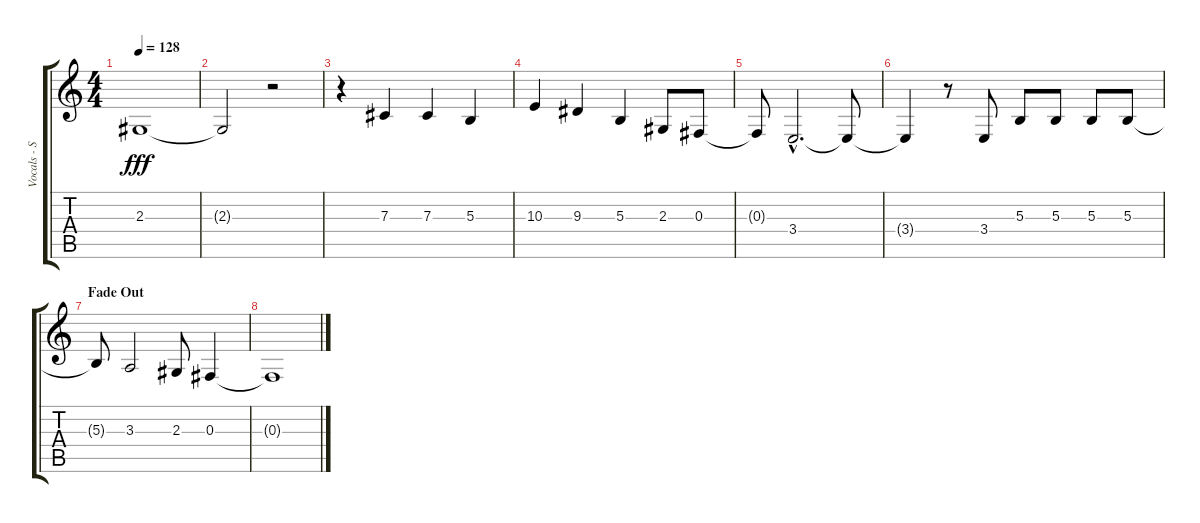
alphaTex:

\track ("Vocals - Shaun Morgan" "Vocals - S") {instrument oboe}
\staff {score tabs}
\tuning (Eb4 Bb3 Gb3 Db3 Ab2 Eb2) {hide}
\ts (4 4)
\tempo 128
\clef g2
\ks c
2.3.1{dy fff} |
2.3{t}.2 r.2 |
r.4 7.3.4 7.3.4 5.3.4 |
10.3.4 9.3.4 5.3.4 2.3.8 0.3.8 |
0.3{t}.8 3.4{hac}.2{d} 3.4{t}.8 |
3.4{t}.4 r.8 3.4.8 5.3.8 5.3.8 5.3.8 5.3.8 |
\section ("" "Fade Out")
5.3{t}.8 3.3.2 2.3.8 0.3.4 |
0.3{t}.1
